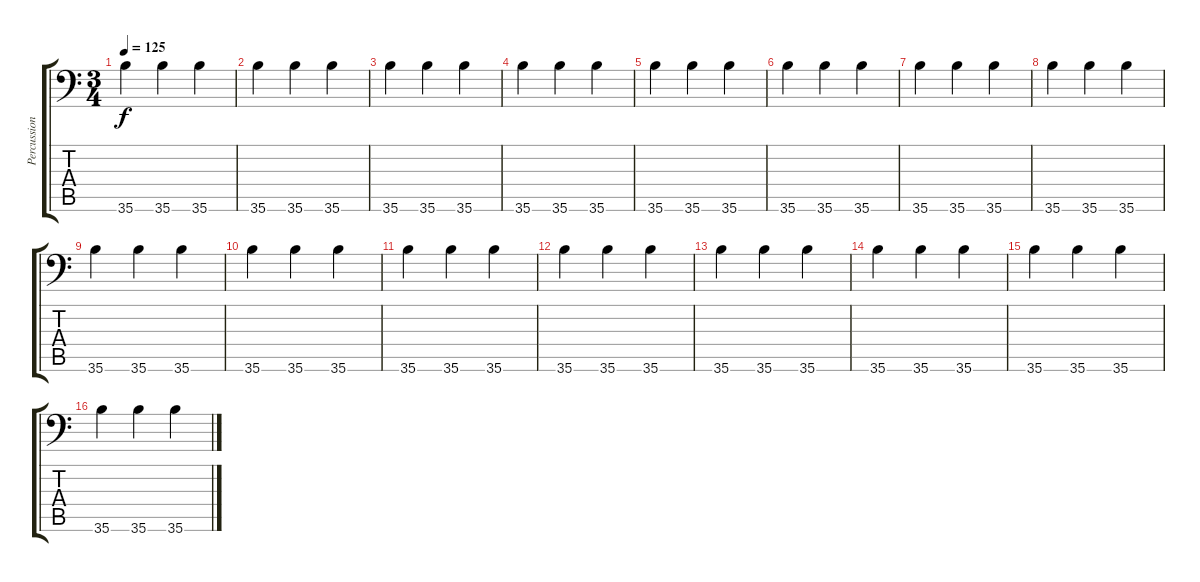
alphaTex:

\track ("Percussion" "Percussion") {instrument acousticgrandpiano}
\staff {score tabs}
\tuning (C-1 C-1 C-1 C-1 C-1 C-1) {hide}
\ts (3 4)
\tempo 125
\clef f4
\ks c
35.6.4{dy f} 35.6.4 35.6.4 |
35.6.4 35.6.4 35.6.4 |
35.6.4 35.6.4 35.6.4 |
35.6.4 35.6.4 35.6.4 |
35.6.4 35.6.4 35.6.4 |
35.6.4 35.6.4 35.6.4 |
35.6.4 35.6.4 35.6.4 |
35.6.4 35.6.4 35.6.4 |
35.6.4 35.6.4 35.6.4 |
35.6.4 35.6.4 35.6.4 |
35.6.4 35.6.4 35.6.4 |
35.6.4 35.6.4 35.6.4 |
35.6.4 35.6.4 35.6.4 |
35.6.4 35.6.4 35.6.4 |
35.6.4 35.6.4 35.6.4 |
35.6.4 35.6.4 35.6.4
